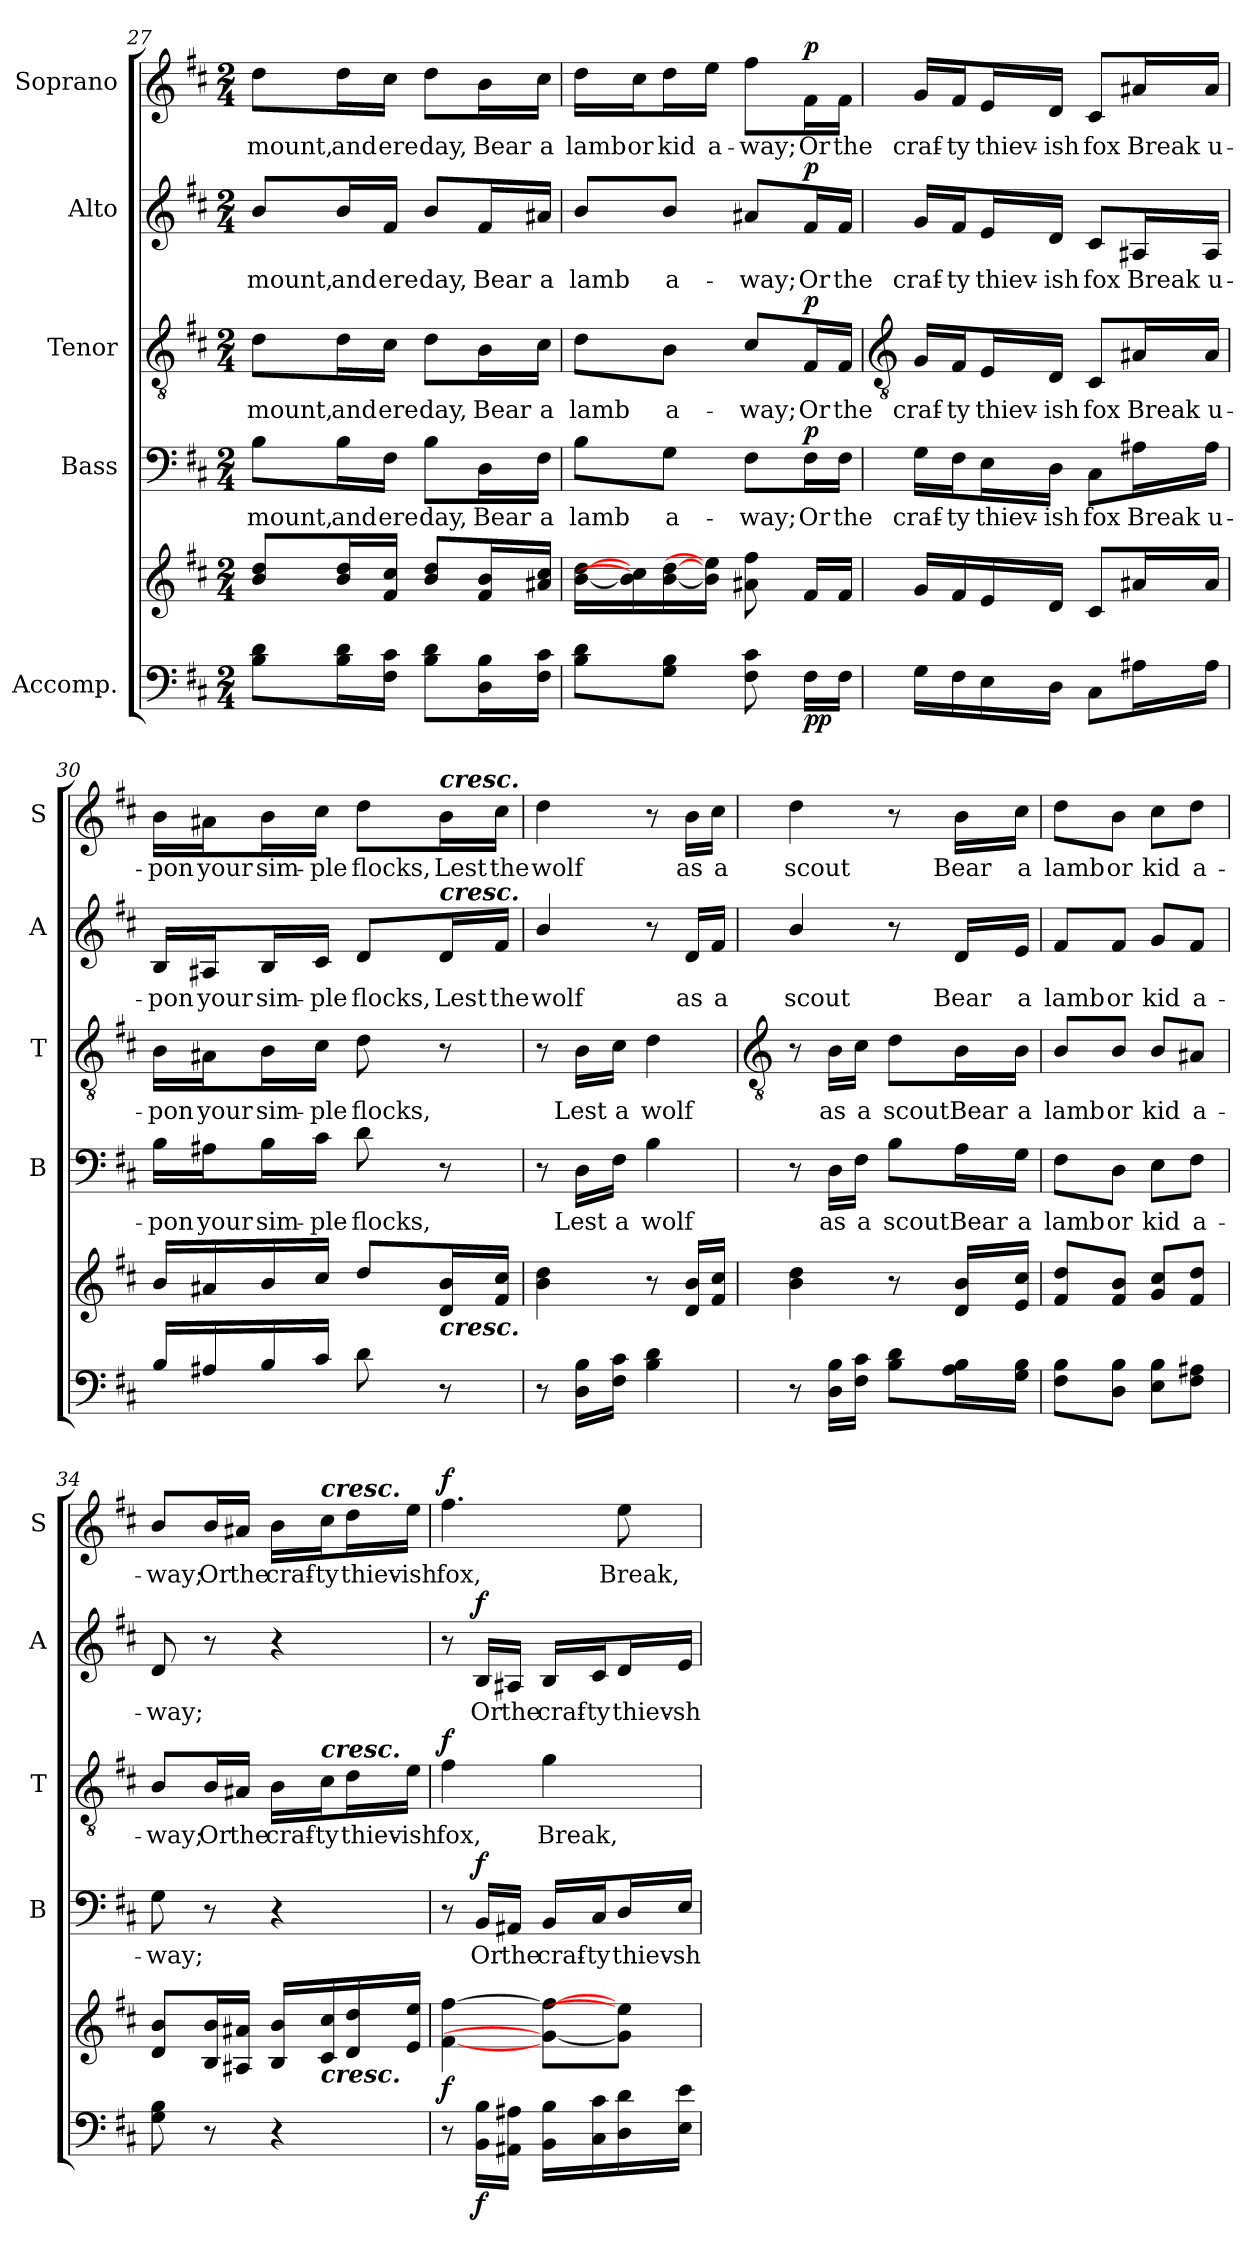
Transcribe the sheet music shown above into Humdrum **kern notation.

**kern	**kern	**dynam	**kern	**text	**dynam	**kern	**text	**dynam	**kern	**text	**dynam	**kern	**text	**dynam
*part5	*part5	*part5	*part4	*part4	*part4	*part3	*part3	*part3	*part2	*part2	*part2	*part1	*part1	*part1
*staff6	*staff5	*staff5/6	*staff4	*staff4	*staff4	*staff3	*staff3	*staff3	*staff2	*staff2	*staff2	*staff1	*staff1	*staff1
*I"Accomp.	*	*	*I"Bass	*	*	*I"Tenor	*	*	*I"Alto	*	*	*I"Soprano	*	*
*	*	*	*I'B	*	*	*I'T	*	*	*I'A	*	*	*I'S	*	*
*clefF4	*clefG2	*	*clefF4	*	*	*clefGv2	*	*	*clefG2	*	*	*clefG2	*	*
*k[f#c#]	*k[f#c#]	*	*k[f#c#]	*	*	*k[f#c#]	*	*	*k[f#c#]	*	*	*k[f#c#]	*	*
*D:	*D:	*	*D:	*	*	*D:	*	*	*D:	*	*	*D:	*	*
*M2/4	*M2/4	*	*M2/4	*	*	*M2/4	*	*	*M2/4	*	*	*M2/4	*	*
=27	=27	=27	=27	=27	=27	=27	=27	=27	=27	=27	=27	=27	=27	=27
!	!	!	!	!LO:LY:b	!	!	!LO:LY:b	!	!	!LO:LY:b	!	!	!LO:LY:b	!
8B 8dL	8b 8ddL	.	8B\L	mount,	.	8d\L	mount,	.	8b/L	mount,	.	8dd\L	mount,	.
!	!	!	!	!LO:LY:b	!	!	!LO:LY:b	!	!	!LO:LY:b	!	!	!LO:LY:b	!
16B 16dL	16b 16ddL	.	16B\L	and	.	16d\L	and	.	16b/L	and	.	16dd\L	and	.
!	!	!	!	!LO:LY:b	!	!	!LO:LY:b	!	!	!LO:LY:b	!	!	!LO:LY:b	!
16F# 16c#JJ	16f# 16cc#JJ	.	16F#\JJ	ere	.	16c#\JJ	ere	.	16f#/JJ	ere	.	16cc#\JJ	ere	.
!	!	!	!	!LO:LY:b	!	!	!LO:LY:b	!	!	!LO:LY:b	!	!	!LO:LY:b	!
8B 8dL	8b 8ddL	.	8B\L	day,	.	8d\L	day,	.	8b/L	day,	.	8dd\L	day,	.
!	!	!	!	!LO:LY:b	!	!	!LO:LY:b	!	!	!LO:LY:b	!	!	!LO:LY:b	!
16D 16BL	16f# 16bL	.	16D\L	Bear	.	16B\L	Bear	.	16f#/L	Bear	.	16b\L	Bear	.
!	!	!	!	!LO:LY:b	!	!	!LO:LY:b	!	!	!LO:LY:b	!	!	!LO:LY:b	!
16F# 16c#JJ	16a#X 16cc#JJ	.	16F#\JJ	a	.	16c#\JJ	a	.	16a#X/JJ	a	.	16cc#\JJ	a	.
=28	=28	=28	=28	=28	=28	=28	=28	=28	=28	=28	=28	=28	=28	=28
!	!	!	!	!LO:LY:b	!	!	!LO:LY:b	!	!	!LO:LY:b	!	!	!LO:LY:b	!
8B 8dL	[16b [16ddLL	.	8B\L	lamb	.	8d\L	lamb	.	8b/L	lamb	.	16dd\LL	lamb	.
!	!	!	!	!	!	!	!	!	!	!	!	!	!LO:LY:b	!
.	16b] 16cc#]	.	.	.	.	.	.	.	.	.	.	16cc#\J	or	.
!	!	!	!	!LO:LY:b	!	!	!LO:LY:b	!	!	!LO:LY:b	!	!	!LO:LY:b	!
8G 8BJ	[16b [16dd	.	8G\J	a-	.	8B\J	a-	.	8b/J	a-	.	16dd\L	kid	.
!	!	!	!	!	!	!	!	!	!	!	!	!	!LO:LY:b	!
.	16b] 16ee]JJ	.	.	.	.	.	.	.	.	.	.	16ee\JJ	a-	.
!	!	!	!	!LO:LY:b	!	!	!LO:LY:b	!	!	!LO:LY:b	!	!	!LO:LY:b	!
8F# 8c#	8a#X 8ff#	.	8F#\L	-way;	.	8c#/L	-way;	.	8a#X/L	-way;	.	8ff#\L	-way;	.
!	!	!LO:DY:b=2	!	!LO:LY:b	!	!	!LO:LY:b	!	!	!LO:LY:b	!	!	!LO:LY:b	!
!	!	!LO:DY:n=1:b	!	!	!LO:DY:b	!	!	!LO:DY:b	!	!	!LO:DY:b	!	!	!LO:DY:b
16F#LL	16f#LL	p p	16F#\L	Or	p	16F#/L	Or	p	16f#/L	Or	p	16f#\L	Or	p
!	!	!	!	!LO:LY:b	!	!	!LO:LY:b	!	!	!LO:LY:b	!	!	!LO:LY:b	!
16F#JJ	16f#JJ	.	16F#\JJ	the	.	16F#/JJ	the	.	16f#/JJ	the	.	16f#\JJ	the	.
!!LO:LB:g=z
=29	=29	=29	=29	=29	=29	=29	=29	=29	=29	=29	=29	=29	=29	=29
*	*	*	*	*	*	*clefGv2	*	*	*	*	*	*	*	*
!	!	!	!	!LO:LY:b	!	!	!LO:LY:b	!	!	!LO:LY:b	!	!	!LO:LY:b	!
16GLL	16gLL	.	16G\LL	craf-	.	16G/LL	craf-	.	16g/LL	craf-	.	16g/LL	craf-	.
!	!	!	!	!LO:LY:b	!	!	!LO:LY:b	!	!	!LO:LY:b	!	!	!LO:LY:b	!
16F#	16f#	.	16F#\J	-ty	.	16F#/J	-ty	.	16f#/J	-ty	.	16f#/J	-ty	.
!	!	!	!	!LO:LY:b	!	!	!LO:LY:b	!	!	!LO:LY:b	!	!	!LO:LY:b	!
16E	16e	.	16E\L	thiev-	.	16E/L	thiev-	.	16e/L	thiev-	.	16e/L	thiev-	.
!	!	!	!	!LO:LY:b	!	!	!LO:LY:b	!	!	!LO:LY:b	!	!	!LO:LY:b	!
16DJJ	16dJJ	.	16D\JJ	-ish	.	16D/JJ	-ish	.	16d/JJ	-ish	.	16d/JJ	-ish	.
!	!	!	!	!LO:LY:b	!	!	!LO:LY:b	!	!	!LO:LY:b	!	!	!LO:LY:b	!
8C#L	8c#L	.	8C#\L	fox	.	8C#/L	fox	.	8c#/L	fox	.	8c#/L	fox	.
!	!	!	!	!LO:LY:b	!	!	!LO:LY:b	!	!	!LO:LY:b	!	!	!LO:LY:b	!
16A#XL	16a#XL	.	16A#X\L	Break	.	16A#X/L	Break	.	16A#X/L	Break	.	16a#X/L	Break	.
!	!	!	!	!LO:LY:b	!	!	!LO:LY:b	!	!	!LO:LY:b	!	!	!LO:LY:b	!
16A#JJ	16a#JJ	.	16A#\JJ	u-	.	16A#/JJ	u-	.	16A#/JJ	u-	.	16a#/JJ	u-	.
=30	=30	=30	=30	=30	=30	=30	=30	=30	=30	=30	=30	=30	=30	=30
!	!	!	!	!LO:LY:b	!	!	!LO:LY:b	!	!	!LO:LY:b	!	!	!LO:LY:b	!
16B/LL	16b/LL	.	16B\LL	-pon	.	16B\LL	-pon	.	16B/LL	-pon	.	16b\LL	-pon	.
!	!	!	!	!LO:LY:b	!	!	!LO:LY:b	!	!	!LO:LY:b	!	!	!LO:LY:b	!
16A#X	16a#X	.	16A#X\J	your	.	16A#X\J	your	.	16A#X/J	your	.	16a#X\J	your	.
!	!	!	!	!LO:LY:b	!	!	!LO:LY:b	!	!	!LO:LY:b	!	!	!LO:LY:b	!
16B	16b	.	16B\L	sim-	.	16B\L	sim-	.	16B/L	sim-	.	16b\L	sim-	.
!	!	!	!	!LO:LY:b	!	!	!LO:LY:b	!	!	!LO:LY:b	!	!	!LO:LY:b	!
16c#JJ	16cc#JJ	.	16c#\JJ	-ple	.	16c#\JJ	-ple	.	16c#/JJ	-ple	.	16cc#\JJ	-ple	.
!	!	!	!	!LO:LY:b	!	!	!LO:LY:b	!	!	!LO:LY:b	!	!	!LO:LY:b	!
8d	8ddL	.	8d	flocks,	.	8d	flocks,	.	8d/L	flocks,	.	8dd\L	flocks,	.
!	!	!	!	!	!	!	!	!	!	!	!	!LO:TX:a:Bi:t=cresc.	!	!
!	!	!	!	!	!	!	!	!	!LO:TX:a:Bi:t=cresc.	!	!	!	!	!
!	!LO:TX:b:Bi:t=cresc.	!	!	!	!	!	!	!	!	!	!	!	!	!
!	!	!	!	!	!	!	!	!	!	!LO:LY:b	!	!	!LO:LY:b	!
8r	16d 16bL	.	8r	.	.	8r	.	.	16d/L	Lest	.	16b\L	Lest	.
!	!	!	!	!	!	!	!	!	!	!LO:LY:b	!	!	!LO:LY:b	!
.	16f# 16cc#JJ	.	.	.	.	.	.	.	16f#/JJ	the	.	16cc#\JJ	the	.
=31	=31	=31	=31	=31	=31	=31	=31	=31	=31	=31	=31	=31	=31	=31
!	!	!	!	!	!	!	!	!	!	!LO:LY:b	!	!	!LO:LY:b	!
8r	4b 4dd	.	8r	.	.	8r	.	.	4b/	wolf	.	4dd	wolf	.
!	!	!	!	!LO:LY:b	!	!	!LO:LY:b	!	!	!	!	!	!	!
16D 16BLL	.	.	16D\LL	Lest	.	16B\LL	Lest	.	.	.	.	.	.	.
!	!	!	!	!LO:LY:b	!	!	!LO:LY:b	!	!	!	!	!	!	!
16F# 16c#JJ	.	.	16F#\JJ	a	.	16c#\JJ	a	.	.	.	.	.	.	.
!	!	!	!	!LO:LY:b	!	!	!LO:LY:b	!	!	!	!	!	!	!
4B 4d	8r	.	4B	wolf	.	4d	wolf	.	8r	.	.	8r	.	.
!	!	!	!	!	!	!	!	!	!	!LO:LY:b	!	!	!LO:LY:b	!
.	16d 16bLL	.	.	.	.	.	.	.	16d/LL	as	.	16b\LL	as	.
!	!	!	!	!	!	!	!	!	!	!LO:LY:b	!	!	!LO:LY:b	!
.	16f# 16cc#JJ	.	.	.	.	.	.	.	16f#/JJ	a	.	16cc#\JJ	a	.
!!LO:LB:g=z
=32	=32	=32	=32	=32	=32	=32	=32	=32	=32	=32	=32	=32	=32	=32
*	*	*	*	*	*	*clefGv2	*	*	*	*	*	*	*	*
!	!	!	!	!	!	!	!	!	!	!LO:LY:b	!	!	!LO:LY:b	!
8r	4b 4dd	.	8r	.	.	8r	.	.	4b/	scout	.	4dd	scout	.
!	!	!	!	!LO:LY:b	!	!	!LO:LY:b	!	!	!	!	!	!	!
16D 16BLL	.	.	16D\LL	as	.	16B\LL	as	.	.	.	.	.	.	.
!	!	!	!	!LO:LY:b	!	!	!LO:LY:b	!	!	!	!	!	!	!
16F# 16c#JJ	.	.	16F#\JJ	a	.	16c#\JJ	a	.	.	.	.	.	.	.
!	!	!	!	!LO:LY:b	!	!	!LO:LY:b	!	!	!	!	!	!	!
8B 8dL	8r	.	8B\L	scout	.	8d\L	scout	.	8r	.	.	8r	.	.
!	!	!	!	!LO:LY:b	!	!	!LO:LY:b	!	!	!LO:LY:b	!	!	!LO:LY:b	!
16A 16BL	16d 16bLL	.	16A\L	Bear	.	16B\L	Bear	.	16d/LL	Bear	.	16b\LL	Bear	.
!	!	!	!	!LO:LY:b	!	!	!LO:LY:b	!	!	!LO:LY:b	!	!	!LO:LY:b	!
16G 16BJJ	16e 16cc#JJ	.	16G\JJ	a	.	16B\JJ	a	.	16e/JJ	a	.	16cc#\JJ	a	.
=33	=33	=33	=33	=33	=33	=33	=33	=33	=33	=33	=33	=33	=33	=33
!	!	!	!	!LO:LY:b	!	!	!LO:LY:b	!	!	!LO:LY:b	!	!	!LO:LY:b	!
8F# 8BL	8f# 8ddL	.	8F#\L	lamb	.	8B/L	lamb	.	8f#/L	lamb	.	8dd\L	lamb	.
!	!	!	!	!LO:LY:b	!	!	!LO:LY:b	!	!	!LO:LY:b	!	!	!LO:LY:b	!
8D 8BJ	8f# 8bJ	.	8D\J	or	.	8B/J	or	.	8f#/J	or	.	8b\J	or	.
!	!	!	!	!LO:LY:b	!	!	!LO:LY:b	!	!	!LO:LY:b	!	!	!LO:LY:b	!
8E 8BL	8g 8cc#L	.	8E\L	kid	.	8B/L	kid	.	8g/L	kid	.	8cc#\L	kid	.
!	!	!	!	!LO:LY:b	!	!	!LO:LY:b	!	!	!LO:LY:b	!	!	!LO:LY:b	!
8F# 8A#XJ	8f# 8ddJ	.	8F#\J	a-	.	8A#X/J	a-	.	8f#/J	a-	.	8dd\J	a-	.
=34	=34	=34	=34	=34	=34	=34	=34	=34	=34	=34	=34	=34	=34	=34
!	!	!	!	!LO:LY:b	!	!	!LO:LY:b	!	!	!LO:LY:b	!	!	!LO:LY:b	!
8G 8B	8d 8bL	.	8G	-way;	.	8B/L	-way;	.	8d	-way;	.	8b/L	-way;	.
!	!	!	!	!	!	!	!LO:LY:b	!	!	!	!	!	!LO:LY:b	!
8r	16B 16bL	.	8r	.	.	16B/L	Or	.	8r	.	.	16b/L	Or	.
!	!	!	!	!	!	!	!LO:LY:b	!	!	!	!	!	!LO:LY:b	!
.	16A#X 16a#XJJ	.	.	.	.	16A#X/JJ	the	.	.	.	.	16a#X/JJ	the	.
!	!	!	!	!	!	!	!LO:LY:b	!	!	!	!	!	!LO:LY:b	!
4r	16B 16bLL	.	4r	.	.	16B\LL	craf-	.	4r	.	.	16b\LL	craf-	.
!	!	!	!	!	!	!	!	!	!	!	!	!LO:TX:a:Bi:t=cresc.	!	!
!	!	!	!	!	!	!LO:TX:a:Bi:t=cresc.	!	!	!	!	!	!	!	!
!	!LO:TX:b:Bi:t=cresc.	!	!	!	!	!	!	!	!	!	!	!	!	!
!	!	!	!	!	!	!	!LO:LY:b	!	!	!	!	!	!LO:LY:b	!
.	16c# 16cc#	.	.	.	.	16c#\J	-ty	.	.	.	.	16cc#\J	-ty	.
!	!	!	!	!	!	!	!LO:LY:b	!	!	!	!	!	!LO:LY:b	!
.	16d 16dd	.	.	.	.	16d\L	thiev-	.	.	.	.	16dd\L	thiev-	.
!	!	!	!	!	!	!	!LO:LY:b	!	!	!	!	!	!LO:LY:b	!
.	16e 16eeJJ	.	.	.	.	16e\JJ	-ish	.	.	.	.	16ee\JJ	-ish	.
=35	=35	=35	=35	=35	=35	=35	=35	=35	=35	=35	=35	=35	=35	=35
!	!	!LO:DY:b	!	!	!	!	!LO:LY:b	!LO:DY:b	!	!	!	!	!LO:LY:b	!LO:DY:b
8r	[4f# [4ff#	f	8r	.	.	4f#	fox,	f	8r	.	.	4.ff#	fox,	f
!	!	!LO:DY:b=2	!	!LO:LY:b	!LO:DY:b	!	!	!	!	!LO:LY:b	!LO:DY:b	!	!	!
16BB 16BLL	.	f	16BB/LL	Or	f	.	.	.	16B/LL	Or	f	.	.	.
!	!	!	!	!LO:LY:b	!	!	!	!	!	!LO:LY:b	!	!	!	!
16AA#X 16A#XJJ	.	.	16AA#X/JJ	the	.	.	.	.	16A#X/JJ	the	.	.	.	.
!	!	!	!	!LO:LY:b	!	!	!LO:LY:b	!	!	!LO:LY:b	!	!	!	!
16BB 16BLL	8g_ 8ff#_L	.	16BB/LL	craf-	.	4g	Break,	.	16B/LL	craf-	.	.	.	.
!	!	!	!	!LO:LY:b	!	!	!	!	!	!LO:LY:b	!	!	!	!
16C# 16c#	.	.	16C#/J	-ty	.	.	.	.	16c#/J	-ty	.	.	.	.
!	!	!	!	!LO:LY:b	!	!	!	!	!	!LO:LY:b	!	!	!LO:LY:b	!
16D 16d	8g] 8ee]J	.	16D/L	thiev-	.	.	.	.	16d/L	thiev-	.	8ee	Break,	.
!	!	!	!	!LO:LY:b	!	!	!	!	!	!LO:LY:b	!	!	!	!
16E 16eJJ	.	.	16E/JJ	-sh	.	.	.	.	16e/JJ	-sh	.	.	.	.
=	=	=	=	=	=	=	=	=	=	=	=	=	=	=
*-	*-	*-	*-	*-	*-	*-	*-	*-	*-	*-	*-	*-	*-	*-
